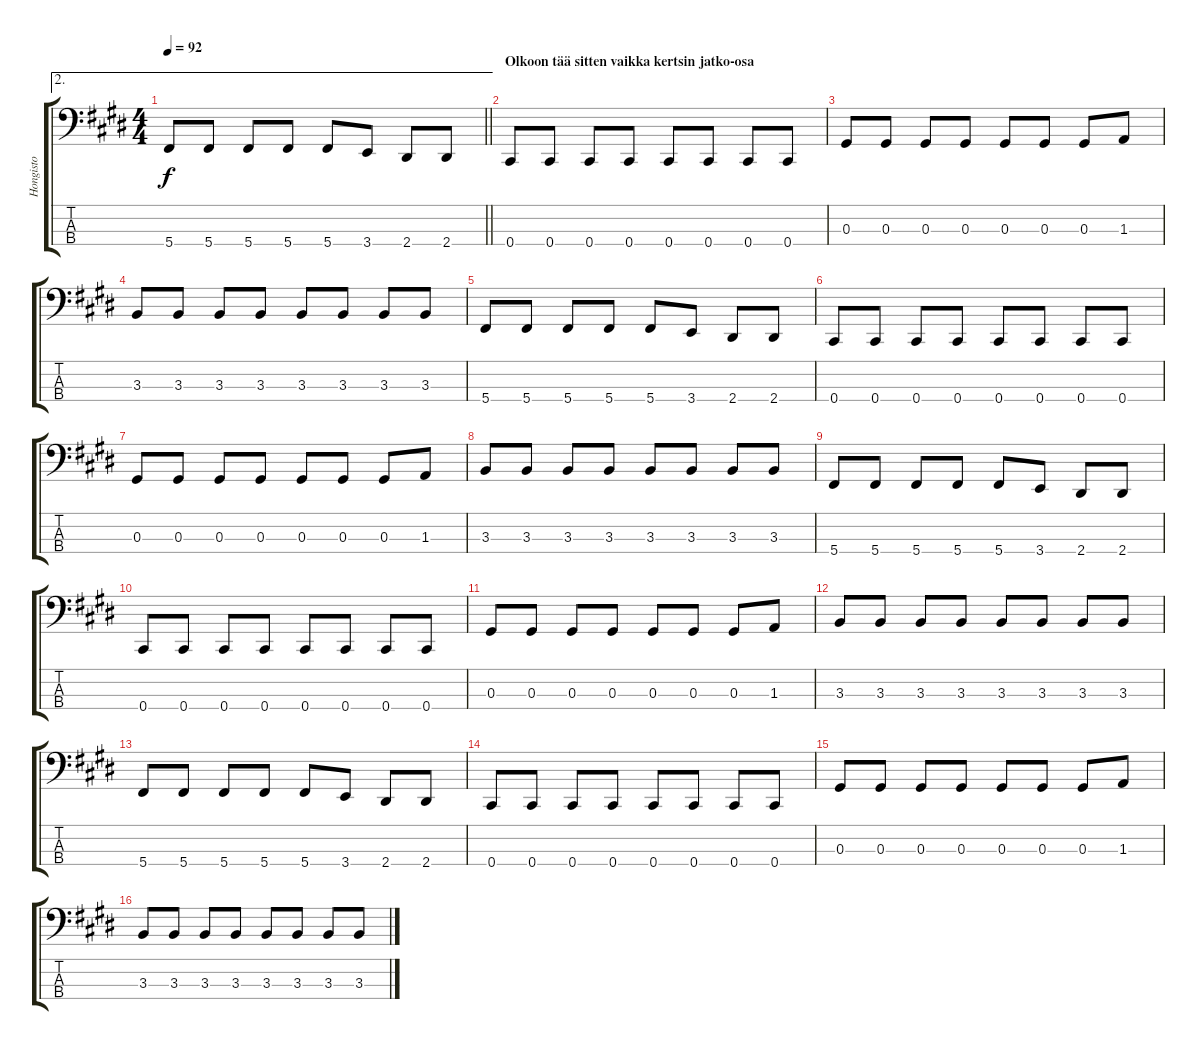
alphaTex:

\track ("Hongisto" "Hongisto") {instrument electricbassfinger}
\staff {score tabs}
\tuning (Gb2 Db2 Ab1 Db1) {hide}
\ae 2
\ts (4 4)
\tempo 92
\clef f4
\barLineRight lightlight
\ks c#minor
5.4.8{dy f} 5.4.8 5.4.8 5.4.8 5.4.8 3.4.8 2.4.8 2.4.8 |
\section ("" "Olkoon tää sitten vaikka kertsin jatko-osa")
0.4.8 0.4.8 0.4.8 0.4.8 0.4.8 0.4.8 0.4.8 0.4.8 |
0.3.8 0.3.8 0.3.8 0.3.8 0.3.8 0.3.8 0.3.8 1.3.8 |
3.3.8 3.3.8 3.3.8 3.3.8 3.3.8 3.3.8 3.3.8 3.3.8 |
5.4.8 5.4.8 5.4.8 5.4.8 5.4.8 3.4.8 2.4.8 2.4.8 |
0.4.8 0.4.8 0.4.8 0.4.8 0.4.8 0.4.8 0.4.8 0.4.8 |
0.3.8 0.3.8 0.3.8 0.3.8 0.3.8 0.3.8 0.3.8 1.3.8 |
3.3.8 3.3.8 3.3.8 3.3.8 3.3.8 3.3.8 3.3.8 3.3.8 |
5.4.8 5.4.8 5.4.8 5.4.8 5.4.8 3.4.8 2.4.8 2.4.8 |
0.4.8 0.4.8 0.4.8 0.4.8 0.4.8 0.4.8 0.4.8 0.4.8 |
0.3.8 0.3.8 0.3.8 0.3.8 0.3.8 0.3.8 0.3.8 1.3.8 |
3.3.8 3.3.8 3.3.8 3.3.8 3.3.8 3.3.8 3.3.8 3.3.8 |
5.4.8 5.4.8 5.4.8 5.4.8 5.4.8 3.4.8 2.4.8 2.4.8 |
0.4.8 0.4.8 0.4.8 0.4.8 0.4.8 0.4.8 0.4.8 0.4.8 |
0.3.8 0.3.8 0.3.8 0.3.8 0.3.8 0.3.8 0.3.8 1.3.8 |
3.3.8 3.3.8 3.3.8 3.3.8 3.3.8 3.3.8 3.3.8 3.3.8
